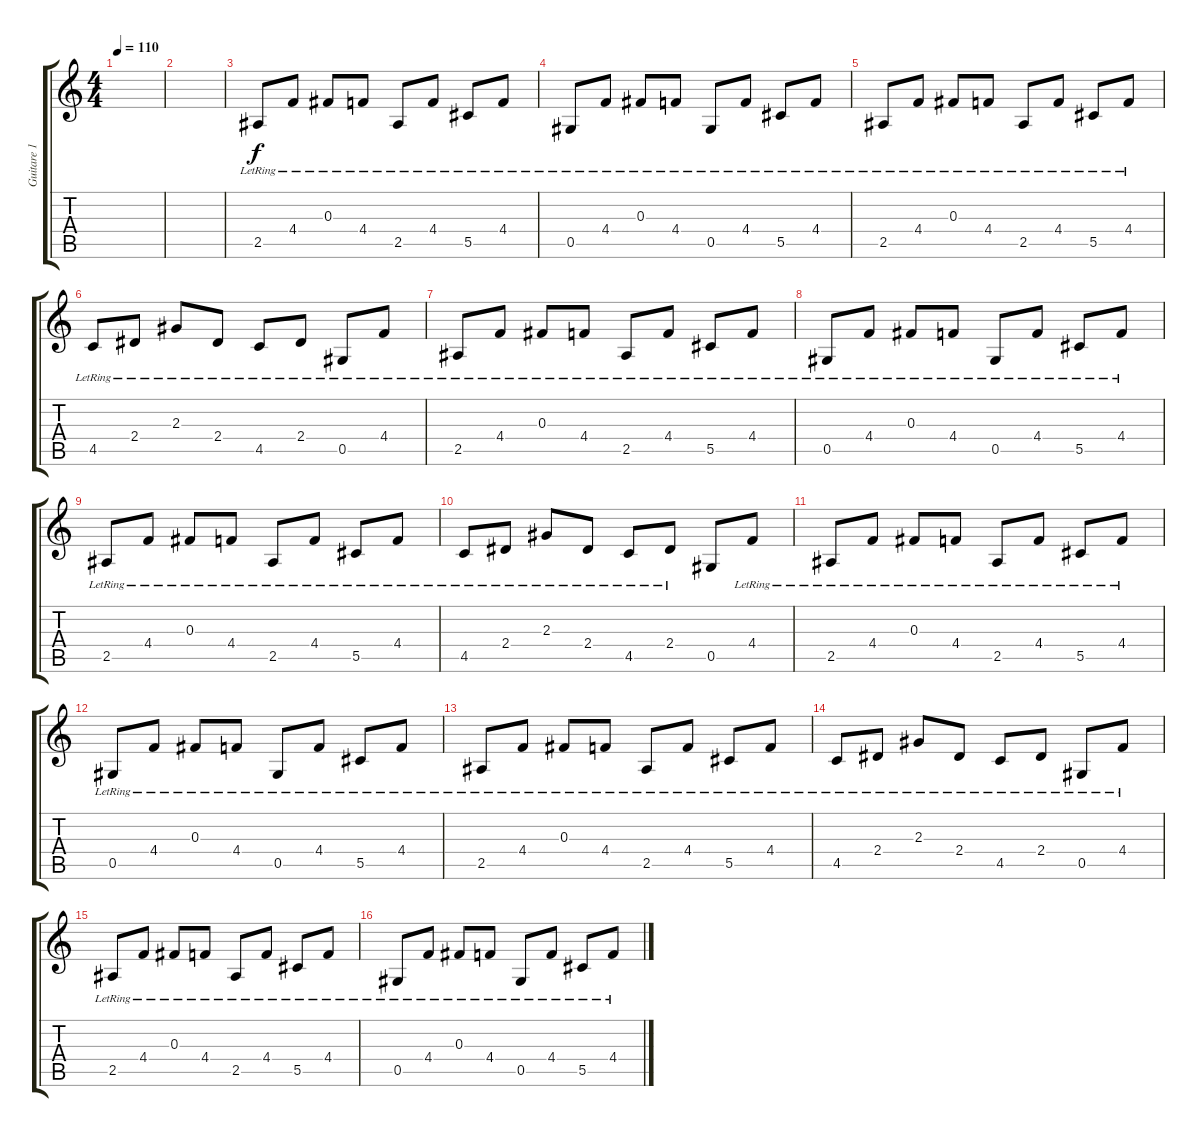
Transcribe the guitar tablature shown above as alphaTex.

\track ("Guitare 1" "Guitare 1") {instrument acousticguitarsteel}
\staff {score tabs}
\tuning (Eb4 Bb3 Gb3 Db3 Ab2 Eb2) {hide}
\ts (4 4)
\tempo 110
\clef g2
\ks c
|
|
2.5{lr}.8 4.4{lr}.8 0.3{lr}.8 4.4{lr}.8 2.5{lr}.8 4.4{lr}.8 5.5{lr}.8 4.4{lr}.8 |
0.5{lr}.8 4.4{lr}.8 0.3{lr}.8 4.4{lr}.8 0.5{lr}.8 4.4{lr}.8 5.5{lr}.8 4.4{lr}.8 |
2.5{lr}.8 4.4{lr}.8 0.3{lr}.8 4.4{lr}.8 2.5{lr}.8 4.4{lr}.8 5.5{lr}.8 4.4{lr}.8 |
4.5{lr}.8 2.4{lr}.8 2.3{lr}.8 2.4{lr}.8 4.5{lr}.8 2.4{lr}.8 0.5{lr}.8 4.4{lr}.8 |
2.5{lr}.8 4.4{lr}.8 0.3{lr}.8 4.4{lr}.8 2.5{lr}.8 4.4{lr}.8 5.5{lr}.8 4.4{lr}.8 |
0.5{lr}.8 4.4{lr}.8 0.3{lr}.8 4.4{lr}.8 0.5{lr}.8 4.4{lr}.8 5.5{lr}.8 4.4{lr}.8 |
2.5{lr}.8 4.4{lr}.8 0.3{lr}.8 4.4{lr}.8 2.5{lr}.8 4.4{lr}.8 5.5{lr}.8 4.4{lr}.8 |
4.5{lr}.8 2.4{lr}.8 2.3{lr}.8 2.4{lr}.8 4.5{lr}.8 2.4{lr}.8 0.5.8 4.4{lr}.8 |
2.5{lr}.8 4.4{lr}.8 0.3{lr}.8 4.4{lr}.8 2.5{lr}.8 4.4{lr}.8 5.5{lr}.8 4.4{lr}.8 |
0.5{lr}.8 4.4{lr}.8 0.3{lr}.8 4.4{lr}.8 0.5{lr}.8 4.4{lr}.8 5.5{lr}.8 4.4{lr}.8 |
2.5{lr}.8 4.4{lr}.8 0.3{lr}.8 4.4{lr}.8 2.5{lr}.8 4.4{lr}.8 5.5{lr}.8 4.4{lr}.8 |
4.5{lr}.8 2.4{lr}.8 2.3{lr}.8 2.4{lr}.8 4.5{lr}.8 2.4{lr}.8 0.5{lr}.8 4.4{lr}.8 |
2.5{lr}.8 4.4{lr}.8 0.3{lr}.8 4.4{lr}.8 2.5{lr}.8 4.4{lr}.8 5.5{lr}.8 4.4{lr}.8 |
0.5{lr}.8 4.4{lr}.8 0.3{lr}.8 4.4{lr}.8 0.5{lr}.8 4.4{lr}.8 5.5{lr}.8 4.4{lr}.8
